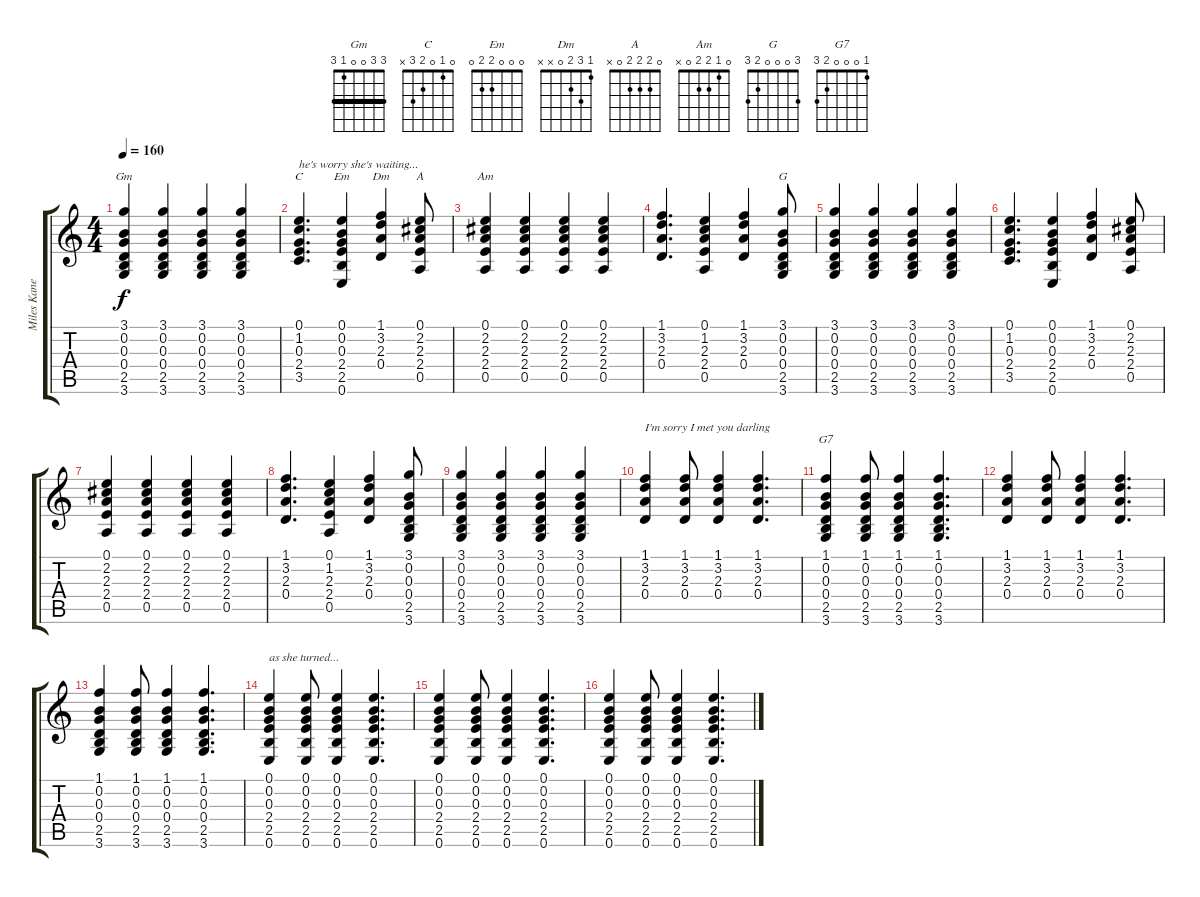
\track ("Miles Kane" "Miles Kane") {instrument acousticguitarsteel}
\staff {score tabs}
\tuning (E4 B3 G3 D3 A2 E2) {hide}
\chord ("Gm" 3 3 0 0 1 3) {barre 3}
\chord ("C" 0 1 0 2 3 x)
\chord ("Em" 0 0 0 2 2 0)
\chord ("Dm" 1 3 2 0 x x)
\chord ("A" 0 2 2 2 0 x)
\chord ("Am" 0 1 2 2 0 x)
\chord ("G" 3 0 0 0 2 3)
\chord ("G7" 1 0 0 0 2 3)
\ts (4 4)
\tempo 160
\clef g2
\ks c
(3.1 0.2 0.3 0.4 2.5 3.6).4{ch "Gm" dy f} (3.1 0.2 0.3 0.4 2.5 3.6).4 (3.1 0.2 0.3 0.4 2.5 3.6).4 (3.1 0.2 0.3 0.4 2.5 3.6).4 |
(0.1 1.2 0.3 2.4 3.5).4{d ch "C" txt "he's worry she's waiting..."} (0.1 0.2 0.3 2.4 2.5 0.6).4{ch "Em"} (1.1 3.2 2.3 0.4).4{ch "Dm"} (0.1 2.2 2.3 2.4 0.5).8{ch "A"} |
(0.1 2.2 2.3 2.4 0.5).4{ch "Am"} (0.1 2.2 2.3 2.4 0.5).4 (0.1 2.2 2.3 2.4 0.5).4 (0.1 2.2 2.3 2.4 0.5).4 |
(1.1 3.2 2.3 0.4).4{d} (0.1 1.2 2.3 2.4 0.5).4 (1.1 3.2 2.3 0.4).4 (3.1 0.2 0.3 0.4 2.5 3.6).8{ch "G"} |
(3.1 0.2 0.3 0.4 2.5 3.6).4 (3.1 0.2 0.3 0.4 2.5 3.6).4 (3.1 0.2 0.3 0.4 2.5 3.6).4 (3.1 0.2 0.3 0.4 2.5 3.6).4 |
(0.1 1.2 0.3 2.4 3.5).4{d} (0.1 0.2 0.3 2.4 2.5 0.6).4 (1.1 3.2 2.3 0.4).4 (0.1 2.2 2.3 2.4 0.5).8 |
(0.1 2.2 2.3 2.4 0.5).4 (0.1 2.2 2.3 2.4 0.5).4 (0.1 2.2 2.3 2.4 0.5).4 (0.1 2.2 2.3 2.4 0.5).4 |
(1.1 3.2 2.3 0.4).4{d} (0.1 1.2 2.3 2.4 0.5).4 (1.1 3.2 2.3 0.4).4 (3.1 0.2 0.3 0.4 2.5 3.6).8 |
(3.1 0.2 0.3 0.4 2.5 3.6).4 (3.1 0.2 0.3 0.4 2.5 3.6).4 (3.1 0.2 0.3 0.4 2.5 3.6).4 (3.1 0.2 0.3 0.4 2.5 3.6).4 |
(1.1 3.2 2.3 0.4).4{txt "I'm sorry I met you darling"} (1.1 3.2 2.3 0.4).8 (1.1 3.2 2.3 0.4).4 (1.1 3.2 2.3 0.4).4{d} |
(1.1 0.2 0.3 0.4 2.5 3.6).4{ch "G7"} (1.1 0.2 0.3 0.4 2.5 3.6).8 (1.1 0.2 0.3 0.4 2.5 3.6).4 (1.1 0.2 0.3 0.4 2.5 3.6).4{d} |
(1.1 3.2 2.3 0.4).4 (1.1 3.2 2.3 0.4).8 (1.1 3.2 2.3 0.4).4 (1.1 3.2 2.3 0.4).4{d} |
(1.1 0.2 0.3 0.4 2.5 3.6).4 (1.1 0.2 0.3 0.4 2.5 3.6).8 (1.1 0.2 0.3 0.4 2.5 3.6).4 (1.1 0.2 0.3 0.4 2.5 3.6).4{d} |
(0.1 0.2 0.3 2.4 2.5 0.6).4{txt "as she turned..."} (0.1 0.2 0.3 2.4 2.5 0.6).8 (0.1 0.2 0.3 2.4 2.5 0.6).4 (0.1 0.2 0.3 2.4 2.5 0.6).4{d} |
(0.1 0.2 0.3 2.4 2.5 0.6).4 (0.1 0.2 0.3 2.4 2.5 0.6).8 (0.1 0.2 0.3 2.4 2.5 0.6).4 (0.1 0.2 0.3 2.4 2.5 0.6).4{d} |
(0.1 0.2 0.3 2.4 2.5 0.6).4 (0.1 0.2 0.3 2.4 2.5 0.6).8 (0.1 0.2 0.3 2.4 2.5 0.6).4 (0.1 0.2 0.3 2.4 2.5 0.6).4{d}
